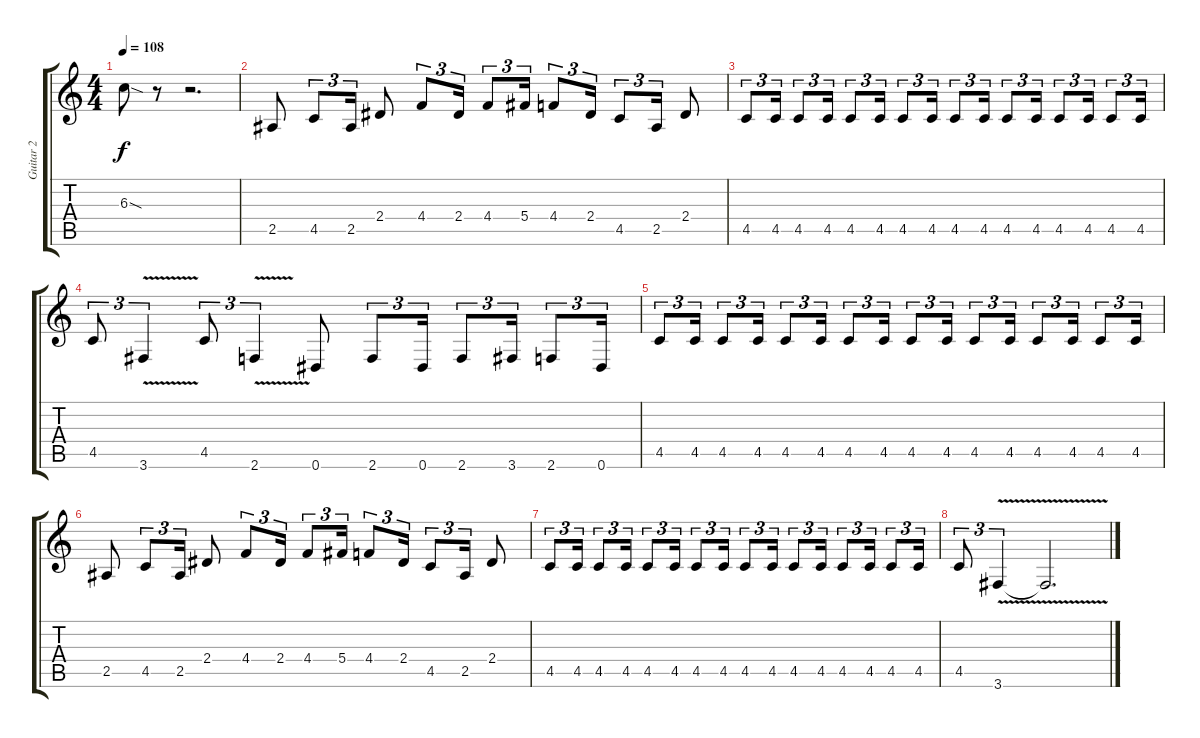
\track ("Guitar 2" "Guitar 2") {instrument distortionguitar}
\staff {score tabs}
\tuning (Eb4 Bb3 Gb3 Db3 Ab2 Eb2) {hide}
\ts (4 4)
\tempo 108
\clef g2
\ks c
6.3{sod}.8{dy f} r.8 r.2{d} |
2.5.8 4.5.8{tu (3 2)} 2.5.16{tu (3 2)} 2.4.8 4.4.8{tu (3 2)} 2.4.16{tu (3 2)} 4.4.8{tu (3 2)} 5.4.16{tu (3 2)} 4.4.8{tu (3 2)} 2.4.16{tu (3 2)} 4.5.8{tu (3 2)} 2.5.16{tu (3 2)} 2.4.8 |
4.5.8{tu (3 2)} 4.5.16{tu (3 2)} 4.5.8{tu (3 2)} 4.5.16{tu (3 2)} 4.5.8{tu (3 2)} 4.5.16{tu (3 2)} 4.5.8{tu (3 2)} 4.5.16{tu (3 2)} 4.5.8{tu (3 2)} 4.5.16{tu (3 2)} 4.5.8{tu (3 2)} 4.5.16{tu (3 2)} 4.5.8{tu (3 2)} 4.5.16{tu (3 2)} 4.5.8{tu (3 2)} 4.5.16{tu (3 2)} |
4.5.8{tu (3 2)} 3.6{v}.4{tu (3 2)} 4.5.8{tu (3 2)} 2.6{v}.4{tu (3 2)} 0.6.8 2.6.8{tu (3 2)} 0.6.16{tu (3 2)} 2.6.8{tu (3 2)} 3.6.16{tu (3 2)} 2.6.8{tu (3 2)} 0.6.16{tu (3 2)} |
4.5.8{tu (3 2)} 4.5.16{tu (3 2)} 4.5.8{tu (3 2)} 4.5.16{tu (3 2)} 4.5.8{tu (3 2)} 4.5.16{tu (3 2)} 4.5.8{tu (3 2)} 4.5.16{tu (3 2)} 4.5.8{tu (3 2)} 4.5.16{tu (3 2)} 4.5.8{tu (3 2)} 4.5.16{tu (3 2)} 4.5.8{tu (3 2)} 4.5.16{tu (3 2)} 4.5.8{tu (3 2)} 4.5.16{tu (3 2)} |
2.5.8 4.5.8{tu (3 2)} 2.5.16{tu (3 2)} 2.4.8 4.4.8{tu (3 2)} 2.4.16{tu (3 2)} 4.4.8{tu (3 2)} 5.4.16{tu (3 2)} 4.4.8{tu (3 2)} 2.4.16{tu (3 2)} 4.5.8{tu (3 2)} 2.5.16{tu (3 2)} 2.4.8 |
4.5.8{tu (3 2)} 4.5.16{tu (3 2)} 4.5.8{tu (3 2)} 4.5.16{tu (3 2)} 4.5.8{tu (3 2)} 4.5.16{tu (3 2)} 4.5.8{tu (3 2)} 4.5.16{tu (3 2)} 4.5.8{tu (3 2)} 4.5.16{tu (3 2)} 4.5.8{tu (3 2)} 4.5.16{tu (3 2)} 4.5.8{tu (3 2)} 4.5.16{tu (3 2)} 4.5.8{tu (3 2)} 4.5.16{tu (3 2)} |
4.5.8{tu (3 2)} 3.6{v}.4{tu (3 2)} 3.6{t}.2{d}
